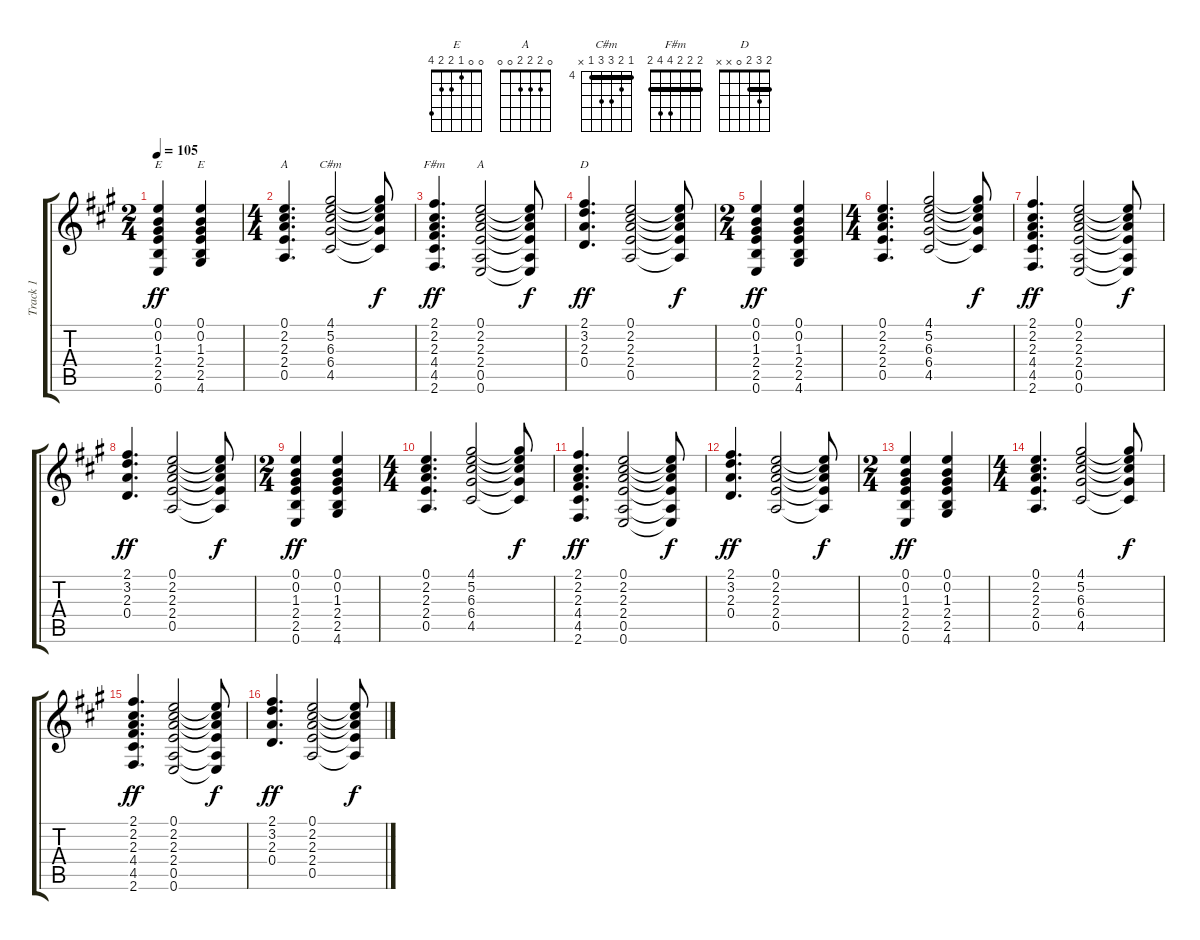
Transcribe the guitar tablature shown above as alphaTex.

\track ("Track 1" "Track 1") {instrument acousticguitarsteel}
\staff {score tabs}
\tuning (E4 B3 G3 D3 A2 E2) {hide}
\chord ("E" 0 0 1 2 2 0)
\chord ("E" 0 0 1 2 2 4)
\chord ("A" 0 2 2 2 0 x)
\chord ("C#m" 4 5 6 6 4 x) {firstfret 4 barre 4}
\chord ("F#m" 2 2 2 4 4 2) {barre 2}
\chord ("A" 0 2 2 2 0 0)
\chord ("D" 2 3 2 0 x x) {barre 2}
\ts (2 4)
\tempo 105
\clef g2
\ks a
(0.1 0.2 1.3 2.4 2.5 0.6).4{ch "E" dy ff} (0.1 0.2 1.3 2.4 2.5 4.6).4{ch "E"} |
\ts (4 4)
(0.1 2.2 2.3 2.4 0.5).4{d ch "A"} (4.1 5.2 6.3 6.4 4.5).2{ch "C#m"} (4.1{t} 5.2{t} 6.3{t} 6.4{t} 4.5{t}).8{dy f} |
(2.1 2.2 2.3 4.4 4.5 2.6).4{d ch "F#m" dy ff} (0.1 2.2 2.3 2.4 0.5 0.6).2{ch "A"} (0.1{t} 2.2{t} 2.3{t} 2.4{t} 0.5{t} 0.6{t}).8{dy f} |
(2.1 3.2 2.3 0.4).4{d ch "D" dy ff} (0.1 2.2 2.3 2.4 0.5).2 (0.1{t} 2.2{t} 2.3{t} 2.4{t} 0.5{t}).8{dy f} |
\ts (2 4)
(0.1 0.2 1.3 2.4 2.5 0.6).4{dy ff} (0.1 0.2 1.3 2.4 2.5 4.6).4 |
\ts (4 4)
(0.1 2.2 2.3 2.4 0.5).4{d} (4.1 5.2 6.3 6.4 4.5).2 (4.1{t} 5.2{t} 6.3{t} 6.4{t} 4.5{t}).8{dy f} |
(2.1 2.2 2.3 4.4 4.5 2.6).4{d dy ff} (0.1 2.2 2.3 2.4 0.5 0.6).2 (0.1{t} 2.2{t} 2.3{t} 2.4{t} 0.5{t} 0.6{t}).8{dy f} |
(2.1 3.2 2.3 0.4).4{d dy ff} (0.1 2.2 2.3 2.4 0.5).2 (0.1{t} 2.2{t} 2.3{t} 2.4{t} 0.5{t}).8{dy f} |
\ts (2 4)
(0.1 0.2 1.3 2.4 2.5 0.6).4{dy ff} (0.1 0.2 1.3 2.4 2.5 4.6).4 |
\ts (4 4)
(0.1 2.2 2.3 2.4 0.5).4{d} (4.1 5.2 6.3 6.4 4.5).2 (4.1{t} 5.2{t} 6.3{t} 6.4{t} 4.5{t}).8{dy f} |
(2.1 2.2 2.3 4.4 4.5 2.6).4{d dy ff} (0.1 2.2 2.3 2.4 0.5 0.6).2 (0.1{t} 2.2{t} 2.3{t} 2.4{t} 0.5{t} 0.6{t}).8{dy f} |
(2.1 3.2 2.3 0.4).4{d dy ff} (0.1 2.2 2.3 2.4 0.5).2 (0.1{t} 2.2{t} 2.3{t} 2.4{t} 0.5{t}).8{dy f} |
\ts (2 4)
(0.1 0.2 1.3 2.4 2.5 0.6).4{dy ff} (0.1 0.2 1.3 2.4 2.5 4.6).4 |
\ts (4 4)
(0.1 2.2 2.3 2.4 0.5).4{d} (4.1 5.2 6.3 6.4 4.5).2 (4.1{t} 5.2{t} 6.3{t} 6.4{t} 4.5{t}).8{dy f} |
(2.1 2.2 2.3 4.4 4.5 2.6).4{d dy ff} (0.1 2.2 2.3 2.4 0.5 0.6).2 (0.1{t} 2.2{t} 2.3{t} 2.4{t} 0.5{t} 0.6{t}).8{dy f} |
(2.1 3.2 2.3 0.4).4{d dy ff} (0.1 2.2 2.3 2.4 0.5).2 (0.1{t} 2.2{t} 2.3{t} 2.4{t} 0.5{t}).8{dy f}
